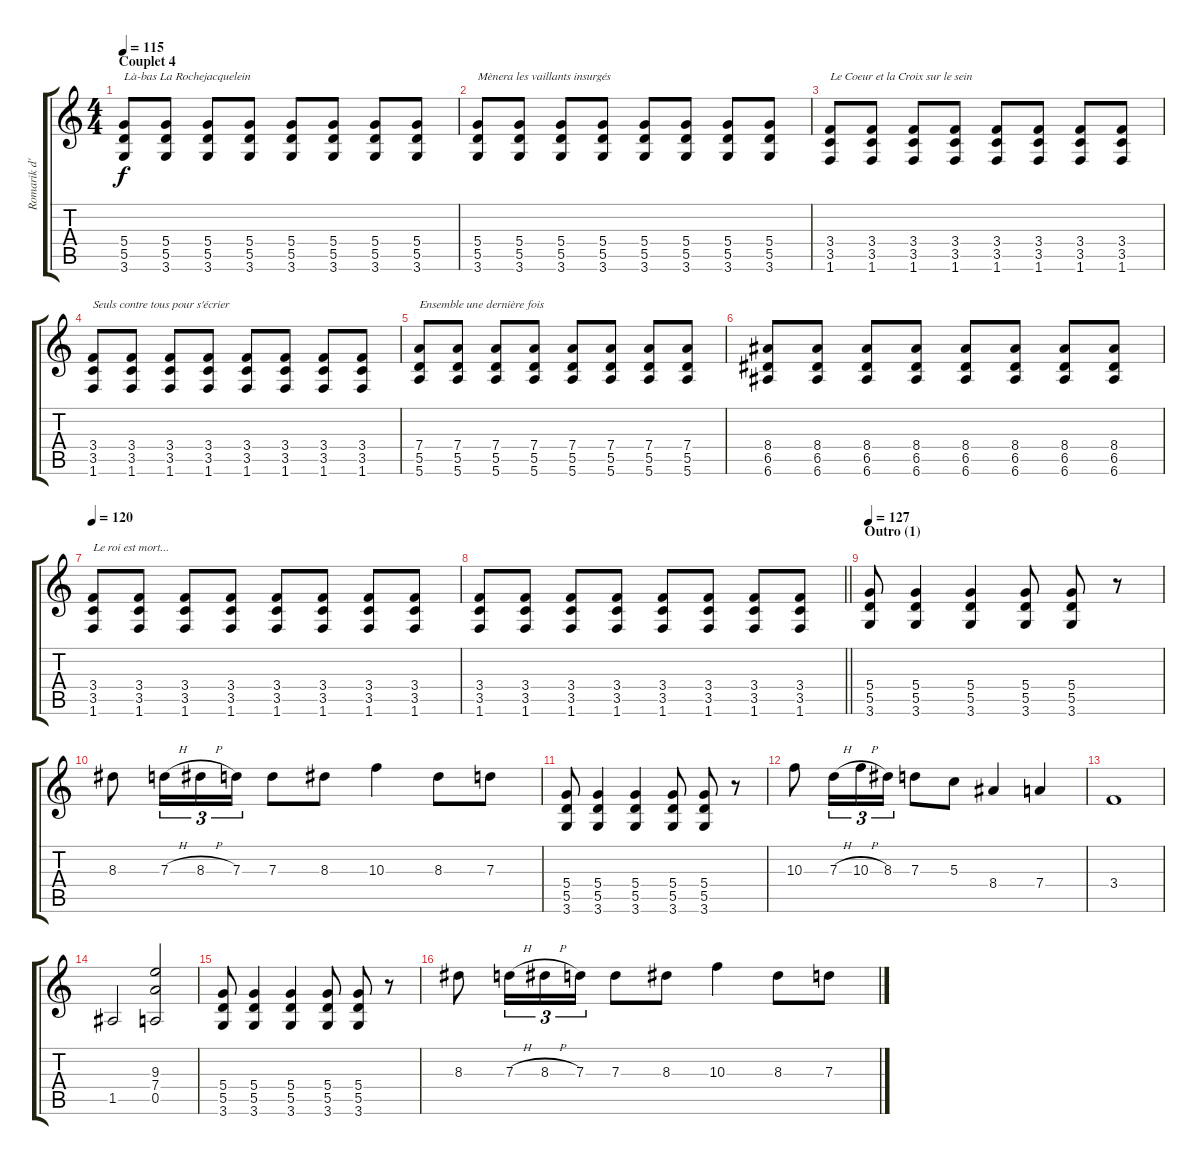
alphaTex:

\track ("Romarik d'Arvycendres" "Romarik d'") {instrument distortionguitar}
\staff {score tabs}
\tuning (E4 B3 G3 D3 A2 E2) {hide}
\ts (4 4)
\section ("" "Couplet 4")
\tempo 115
\clef g2
\ks c
(5.4 5.5 3.6).8{txt "Là-bas La Rochejacquelein" dy f} (5.4 5.5 3.6).8 (5.4 5.5 3.6).8 (5.4 5.5 3.6).8 (5.4 5.5 3.6).8 (5.4 5.5 3.6).8 (5.4 5.5 3.6).8 (5.4 5.5 3.6).8 |
(5.4 5.5 3.6).8{txt "Mènera les vaillants insurgés"} (5.4 5.5 3.6).8 (5.4 5.5 3.6).8 (5.4 5.5 3.6).8 (5.4 5.5 3.6).8 (5.4 5.5 3.6).8 (5.4 5.5 3.6).8 (5.4 5.5 3.6).8 |
(3.4 3.5 1.6).8{txt "Le Coeur et la Croix sur le sein"} (3.4 3.5 1.6).8 (3.4 3.5 1.6).8 (3.4 3.5 1.6).8 (3.4 3.5 1.6).8 (3.4 3.5 1.6).8 (3.4 3.5 1.6).8 (3.4 3.5 1.6).8 |
(3.4 3.5 1.6).8{txt "Seuls contre tous pour s'écrier"} (3.4 3.5 1.6).8 (3.4 3.5 1.6).8 (3.4 3.5 1.6).8 (3.4 3.5 1.6).8 (3.4 3.5 1.6).8 (3.4 3.5 1.6).8 (3.4 3.5 1.6).8 |
(7.4 5.5 5.6).8{txt "Ensemble une dernière fois"} (7.4 5.5 5.6).8 (7.4 5.5 5.6).8 (7.4 5.5 5.6).8 (7.4 5.5 5.6).8 (7.4 5.5 5.6).8 (7.4 5.5 5.6).8 (7.4 5.5 5.6).8 |
(8.4 6.5 6.6).8 (8.4 6.5 6.6).8 (8.4 6.5 6.6).8 (8.4 6.5 6.6).8 (8.4 6.5 6.6).8 (8.4 6.5 6.6).8 (8.4 6.5 6.6).8 (8.4 6.5 6.6).8 |
\tempo 120
(3.4 3.5 1.6).8{txt "Le roi est mort..."} (3.4 3.5 1.6).8 (3.4 3.5 1.6).8 (3.4 3.5 1.6).8 (3.4 3.5 1.6).8 (3.4 3.5 1.6).8 (3.4 3.5 1.6).8 (3.4 3.5 1.6).8 |
\barLineRight lightlight
(3.4 3.5 1.6).8 (3.4 3.5 1.6).8 (3.4 3.5 1.6).8 (3.4 3.5 1.6).8 (3.4 3.5 1.6).8 (3.4 3.5 1.6).8 (3.4 3.5 1.6).8 (3.4 3.5 1.6).8 |
\section ("" "Outro (1)")
\tempo 127
(5.4 5.5 3.6).8 (5.4 5.5 3.6).4 (5.4 5.5 3.6).4 (5.4 5.5 3.6).8 (5.4 5.5 3.6).8 r.8 |
8.3.8 7.3{h}.16{tu (3 2)} 8.3{h}.16{tu (3 2)} 7.3.16{tu (3 2)} 7.3.8 8.3.8 10.3.4 8.3.8 7.3.8 |
(5.4 5.5 3.6).8 (5.4 5.5 3.6).4 (5.4 5.5 3.6).4 (5.4 5.5 3.6).8 (5.4 5.5 3.6).8 r.8 |
10.3.8 7.3{h}.16{tu (3 2)} 10.3{h}.16{tu (3 2)} 8.3.16{tu (3 2)} 7.3.8 5.3.8 8.4.4 7.4.4 |
3.4.1 |
1.5.2 (9.3 7.4 0.5).2 |
(5.4 5.5 3.6).8 (5.4 5.5 3.6).4 (5.4 5.5 3.6).4 (5.4 5.5 3.6).8 (5.4 5.5 3.6).8 r.8 |
8.3.8 7.3{h}.16{tu (3 2)} 8.3{h}.16{tu (3 2)} 7.3.16{tu (3 2)} 7.3.8 8.3.8 10.3.4 8.3.8 7.3.8
